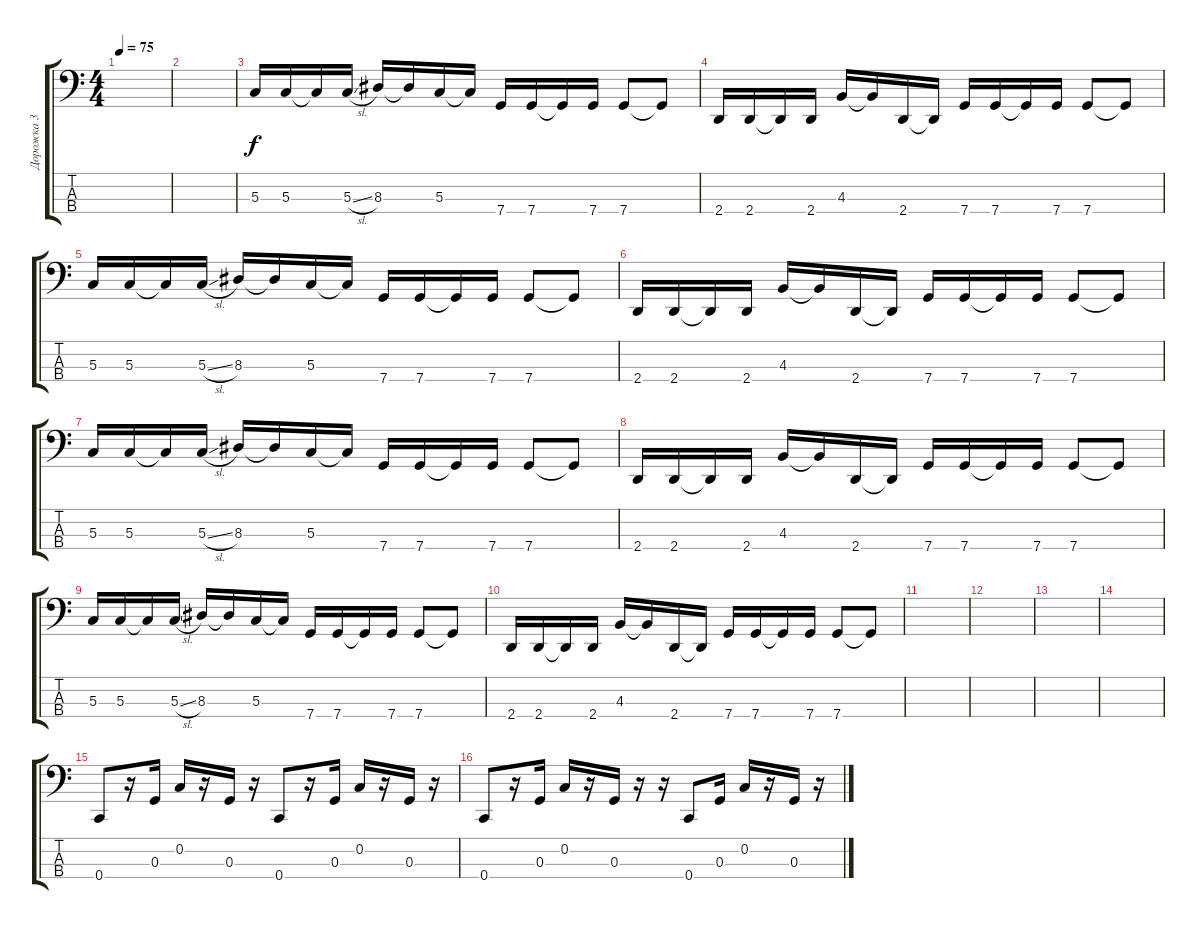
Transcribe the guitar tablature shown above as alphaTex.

\track ("Дорожка 3" "Дорожка 3") {instrument electricbasspick}
\staff {score tabs}
\tuning (F2 C2 G1 C1) {hide}
\ts (4 4)
\tempo 75
\clef f4
\ks c
|
|
5.3.16 5.3.16 5.3{t}.16 5.3{sl}.16 8.3.16 8.3{t}.16 5.3.16 5.3{t}.16 7.4.16 7.4.16 7.4{t}.16 7.4.16 7.4.8 7.4{t}.8 |
2.4.16 2.4.16 2.4{t}.16 2.4.16 4.3.16 4.3{t}.16 2.4.16 2.4{t}.16 7.4.16 7.4.16 7.4{t}.16 7.4.16 7.4.8 7.4{t}.8 |
5.3.16 5.3.16 5.3{t}.16 5.3{sl}.16 8.3.16 8.3{t}.16 5.3.16 5.3{t}.16 7.4.16 7.4.16 7.4{t}.16 7.4.16 7.4.8 7.4{t}.8 |
2.4.16 2.4.16 2.4{t}.16 2.4.16 4.3.16 4.3{t}.16 2.4.16 2.4{t}.16 7.4.16 7.4.16 7.4{t}.16 7.4.16 7.4.8 7.4{t}.8 |
5.3.16 5.3.16 5.3{t}.16 5.3{sl}.16 8.3.16 8.3{t}.16 5.3.16 5.3{t}.16 7.4.16 7.4.16 7.4{t}.16 7.4.16 7.4.8 7.4{t}.8 |
2.4.16 2.4.16 2.4{t}.16 2.4.16 4.3.16 4.3{t}.16 2.4.16 2.4{t}.16 7.4.16 7.4.16 7.4{t}.16 7.4.16 7.4.8 7.4{t}.8 |
5.3.16 5.3.16 5.3{t}.16 5.3{sl}.16 8.3.16 8.3{t}.16 5.3.16 5.3{t}.16 7.4.16 7.4.16 7.4{t}.16 7.4.16 7.4.8 7.4{t}.8 |
2.4.16 2.4.16 2.4{t}.16 2.4.16 4.3.16 4.3{t}.16 2.4.16 2.4{t}.16 7.4.16 7.4.16 7.4{t}.16 7.4.16 7.4.8 7.4{t}.8 |
|
|
|
|
0.4.8 r.16 0.3.16 0.2.16 r.16 0.3.16 r.16 0.4.8 r.16 0.3.16 0.2.16 r.16 0.3.16 r.16 |
0.4.8 r.16 0.3.16 0.2.16 r.16 0.3.16 r.16 r.16 0.4.8 0.3.16 0.2.16 r.16 0.3.16 r.16
